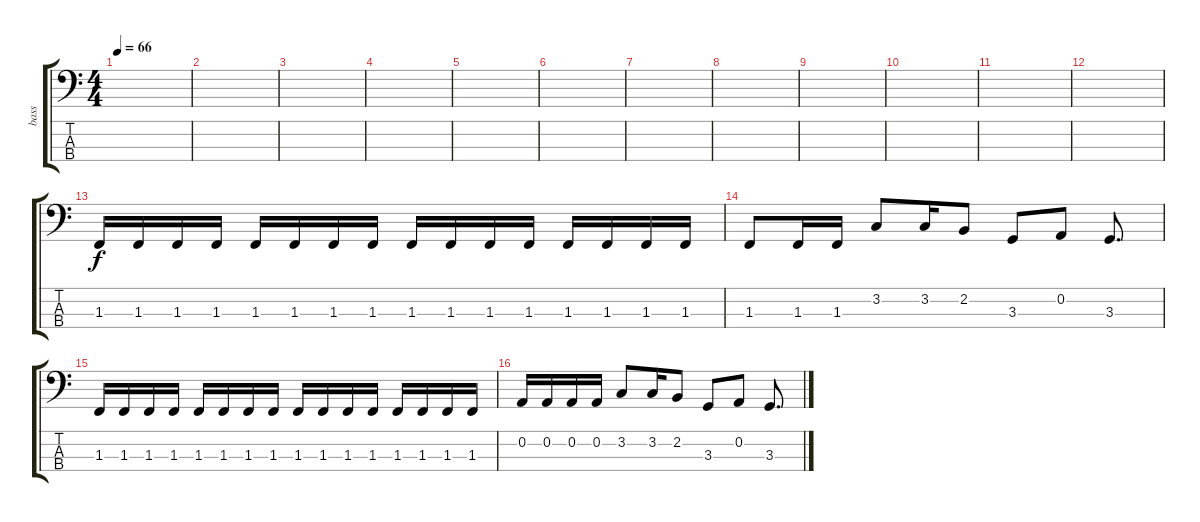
\track ("bass" "bass") {instrument electricbassfinger}
\staff {score tabs}
\tuning (D2 A1 E1 B0) {hide}
\ts (4 4)
\tempo 66
\clef f4
\ks c
|
|
|
|
|
|
|
|
|
|
|
|
1.3.16 1.3.16 1.3.16 1.3.16 1.3.16 1.3.16 1.3.16 1.3.16 1.3.16 1.3.16 1.3.16 1.3.16 1.3.16 1.3.16 1.3.16 1.3.16 |
1.3.8 1.3.16 1.3.16 3.2.8 3.2.16 2.2.8 3.3.8 0.2.8 3.3.8{d} |
1.3.16 1.3.16 1.3.16 1.3.16 1.3.16 1.3.16 1.3.16 1.3.16 1.3.16 1.3.16 1.3.16 1.3.16 1.3.16 1.3.16 1.3.16 1.3.16 |
0.2.16 0.2.16 0.2.16 0.2.16 3.2.8 3.2.16 2.2.8 3.3.8 0.2.8 3.3.8{d}
